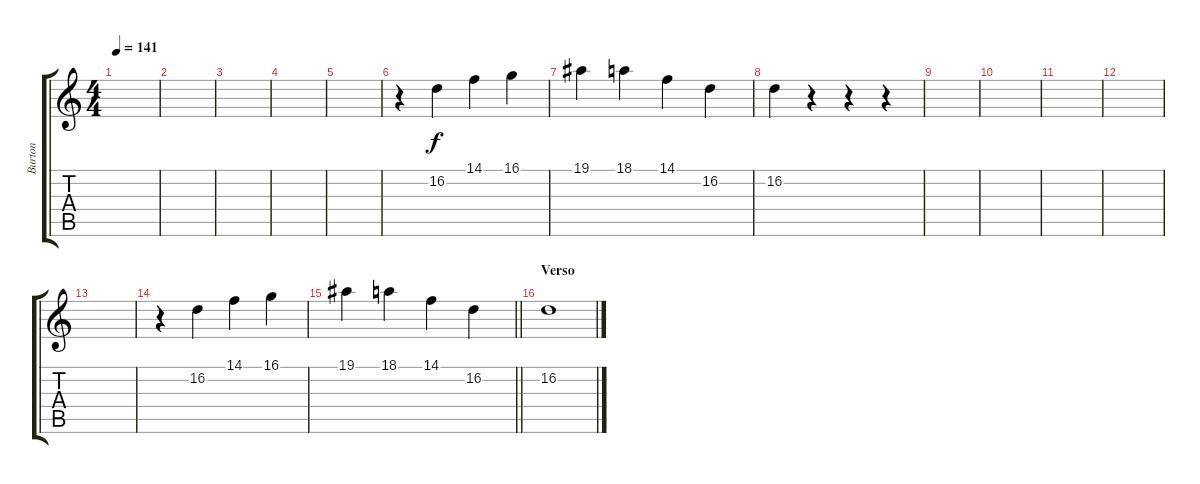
\track ("Burton" "Burton") {instrument pad1newage}
\staff {score tabs}
\tuning (Eb4 Bb3 Gb3 Db3 Ab2 Eb2) {hide}
\ts (4 4)
\tempo 141
\clef g2
\ks c
|
|
|
|
|
r.4 16.2.4 14.1.4 16.1.4 |
19.1.4 18.1.4 14.1.4 16.2.4 |
16.2.4 r.4 r.4 r.4 |
|
|
|
|
|
r.4 16.2.4 14.1.4 16.1.4 |
\barLineRight lightlight
19.1.4 18.1.4 14.1.4 16.2.4 |
\section ("" "Verso")
16.2.1
